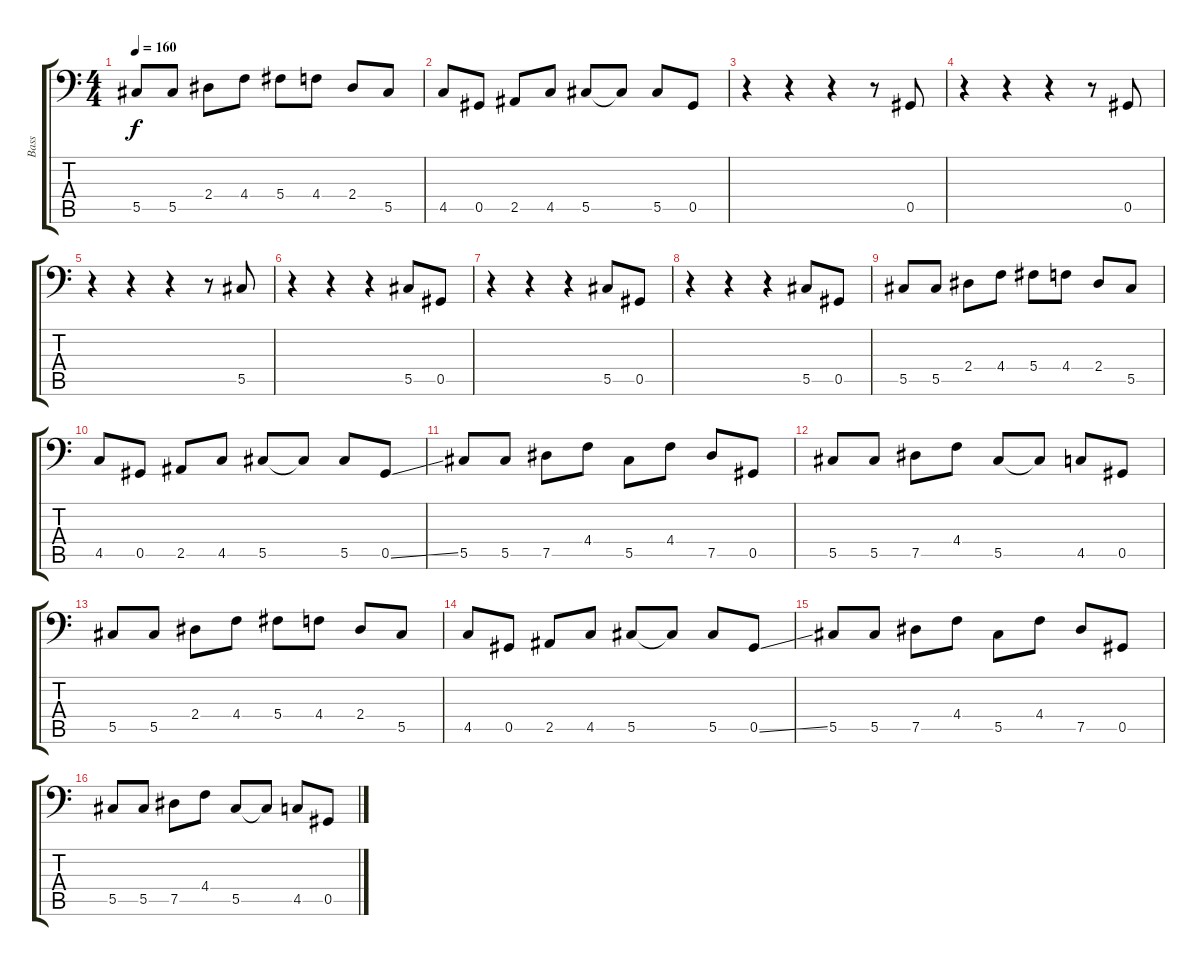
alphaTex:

\track ("Bass" "Bass") {instrument electricbassfinger}
\staff {score tabs}
\tuning (Eb3 Bb2 Gb2 Db2 Ab1 Db1) {hide}
\ts (4 4)
\tempo 160
\clef f4
\ks c
5.5.8{dy f} 5.5.8 2.4.8 4.4.8 5.4.8 4.4.8 2.4.8 5.5.8 |
4.5.8 0.5.8 2.5.8 4.5.8 5.5.8 5.5{t}.8 5.5.8 0.5.8 |
r.4 r.4 r.4 r.8 0.5.8 |
r.4 r.4 r.4 r.8 0.5.8 |
r.4 r.4 r.4 r.8 5.5.8 |
r.4 r.4 r.4 5.5.8 0.5.8 |
r.4 r.4 r.4 5.5.8 0.5.8 |
r.4 r.4 r.4 5.5.8 0.5.8 |
5.5.8 5.5.8 2.4.8 4.4.8 5.4.8 4.4.8 2.4.8 5.5.8 |
4.5.8 0.5.8 2.5.8 4.5.8 5.5.8 5.5{t}.8 5.5.8 0.5{ss}.8 |
5.5.8 5.5.8 7.5.8 4.4.8 5.5.8 4.4.8 7.5.8 0.5.8 |
5.5.8 5.5.8 7.5.8 4.4.8 5.5.8 5.5{t}.8 4.5.8 0.5.8 |
5.5.8 5.5.8 2.4.8 4.4.8 5.4.8 4.4.8 2.4.8 5.5.8 |
4.5.8 0.5.8 2.5.8 4.5.8 5.5.8 5.5{t}.8 5.5.8 0.5{ss}.8 |
5.5.8 5.5.8 7.5.8 4.4.8 5.5.8 4.4.8 7.5.8 0.5.8 |
5.5.8 5.5.8 7.5.8 4.4.8 5.5.8 5.5{t}.8 4.5.8 0.5.8
